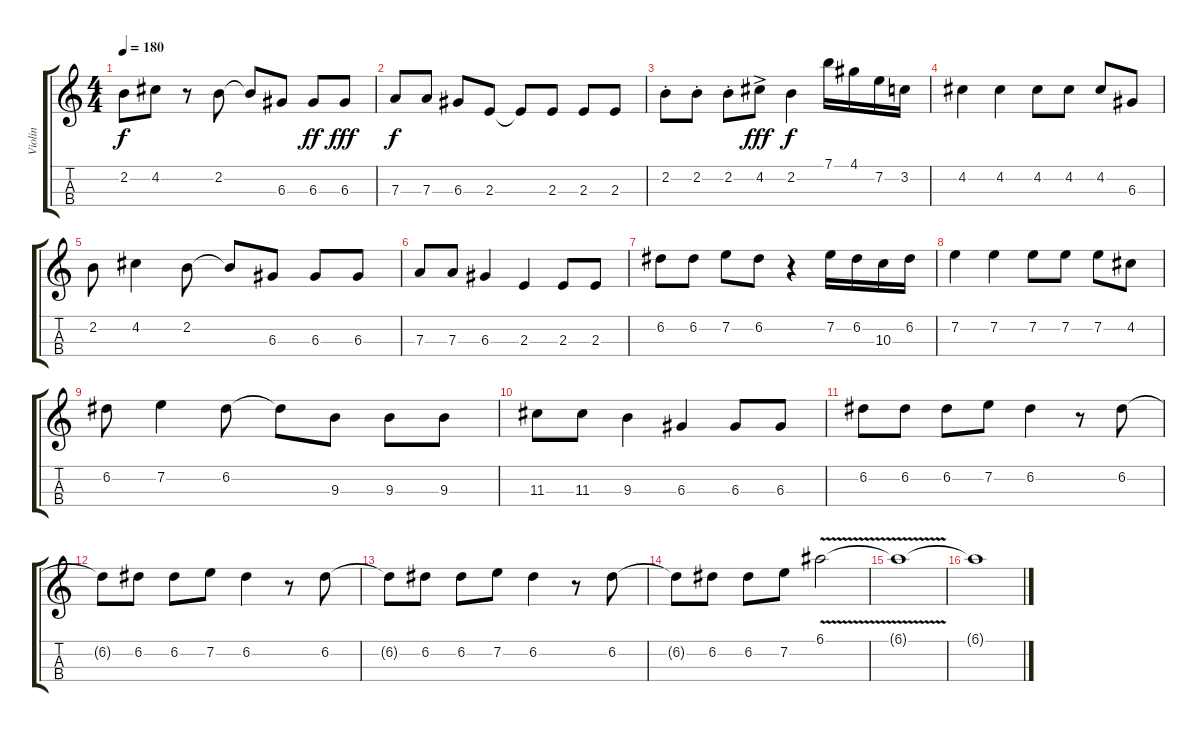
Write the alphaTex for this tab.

\track ("Violin" "Violin") {instrument violin}
\staff {score tabs}
\tuning (E5 A4 D4 G3) {hide}
\ts (4 4)
\tempo 180
\clef g2
\ks c
2.2.8{dy f} 4.2.8 r.8 2.2.8 2.2{t}.8 6.3.8 6.3.8{dy ff} 6.3.8{dy fff} |
7.3.8{dy f} 7.3.8 6.3.8 2.3.8 2.3{t}.8 2.3.8 2.3.8 2.3.8 |
2.2{st}.8 2.2{st}.8 2.2{st}.8 4.2{ac}.8{dy fff} 2.2.4{dy f} 7.1.16 4.1.16 7.2.16 3.2.16 |
4.2.4 4.2.4 4.2.8 4.2.8 4.2.8 6.3.8 |
2.2.8 4.2.4 2.2.8 2.2{t}.8 6.3.8 6.3.8 6.3.8 |
7.3.8 7.3.8 6.3.4 2.3.4 2.3.8 2.3.8 |
6.2.8 6.2.8 7.2.8 6.2.8 r.4 7.2.16 6.2.16 10.3.16 6.2.16 |
7.2.4 7.2.4 7.2.8 7.2.8 7.2.8 4.2.8 |
6.2.8 7.2.4 6.2.8 6.2{t}.8 9.3.8 9.3.8 9.3.8 |
11.3.8 11.3.8 9.3.4 6.3.4 6.3.8 6.3.8 |
6.2.8 6.2.8 6.2.8 7.2.8 6.2.4 r.8 6.2.8 |
6.2{t}.8 6.2.8 6.2.8 7.2.8 6.2.4 r.8 6.2.8 |
6.2{t}.8 6.2.8 6.2.8 7.2.8 6.2.4 r.8 6.2.8 |
6.2{t}.8 6.2.8 6.2.8 7.2.8 6.1{v}.2 |
6.1{t}.1 |
6.1{t}.1
